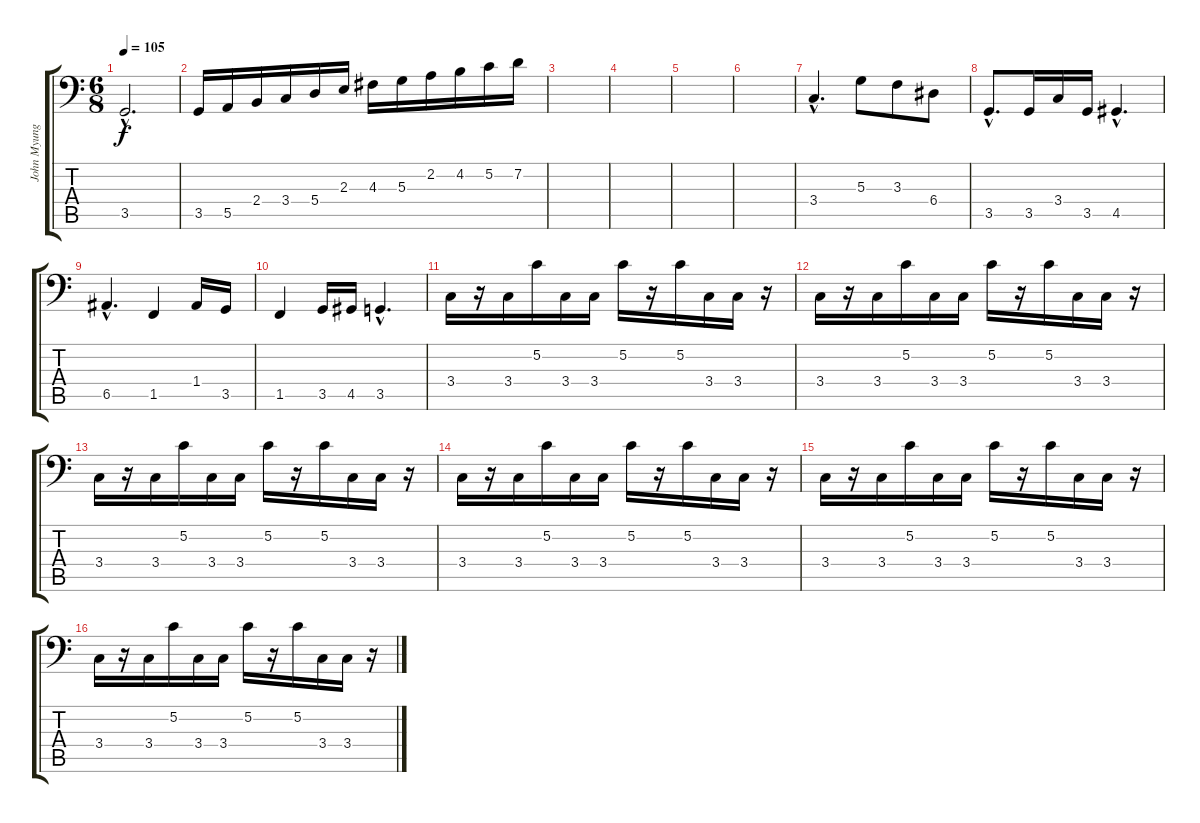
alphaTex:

\track ("John Myung" "John Myung") {instrument electricbassfinger}
\staff {score tabs}
\tuning (C3 G2 D2 A1 E1 B0) {hide}
\ts (6 8)
\tempo 105
\clef f4
\ks c
3.5{hac}.2{d dy f} |
3.5.16 5.5.16 2.4.16 3.4.16 5.4.16 2.3.16 4.3.16 5.3.16 2.2.16 4.2.16 5.2.16 7.2.16 |
|
|
|
|
3.4{hac}.4{d} 5.3.8 3.3.8 6.4.8 |
3.5{hac}.8{d} 3.5.16 3.4.16 3.5.16 4.5{hac}.4{d} |
6.5{hac}.4{d} 1.5.4 1.4.16 3.5.16 |
1.5.4 3.5.16 4.5.16 3.5{hac}.4{d} |
3.4.16 r.16 3.4.16 5.2.16 3.4.16 3.4.16 5.2.16 r.16 5.2.16 3.4.16 3.4.16 r.16 |
3.4.16 r.16 3.4.16 5.2.16 3.4.16 3.4.16 5.2.16 r.16 5.2.16 3.4.16 3.4.16 r.16 |
3.4.16 r.16 3.4.16 5.2.16 3.4.16 3.4.16 5.2.16 r.16 5.2.16 3.4.16 3.4.16 r.16 |
3.4.16 r.16 3.4.16 5.2.16 3.4.16 3.4.16 5.2.16 r.16 5.2.16 3.4.16 3.4.16 r.16 |
3.4.16 r.16 3.4.16 5.2.16 3.4.16 3.4.16 5.2.16 r.16 5.2.16 3.4.16 3.4.16 r.16 |
3.4.16 r.16 3.4.16 5.2.16 3.4.16 3.4.16 5.2.16 r.16 5.2.16 3.4.16 3.4.16 r.16
